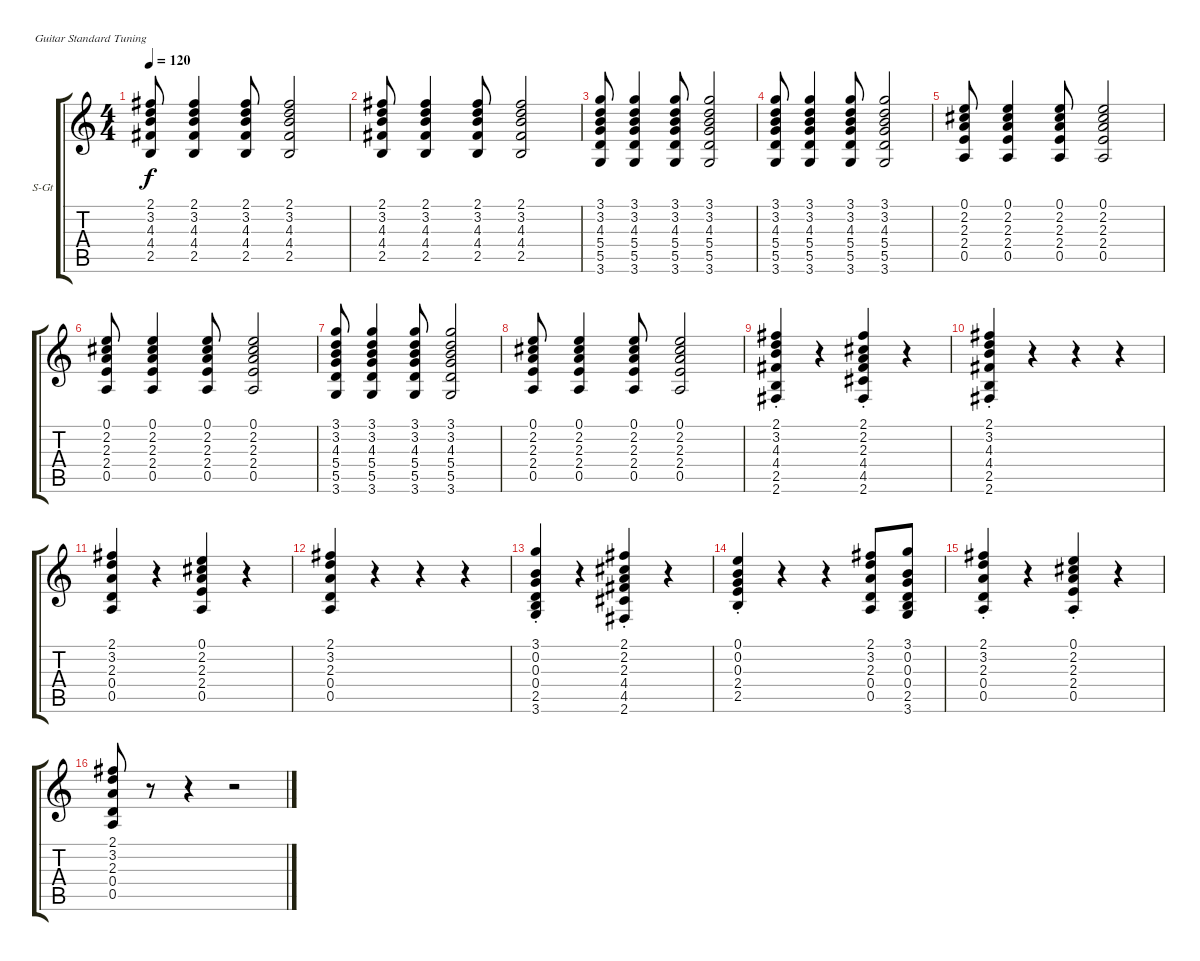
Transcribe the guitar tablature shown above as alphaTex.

\defaultSystemsLayout 4
\bracketExtendMode groupsimilarinstruments
\firstSystemTrackNameOrientation horizontal
\otherSystemsTrackNameOrientation horizontal
\track ("Steel Guitar" "S-Gt") {instrument acousticguitarsteel}
\staff {score tabs}
\tuning (E4 B3 G3 D3 A2 E2)
\ts (4 4)
\tempo 120
\clef g2
\ks c
(2.1 3.2 4.3 4.4 2.5).8{dy f} (2.1 3.2 4.3 4.4 2.5).4 (2.1 3.2 4.3 4.4 2.5).8 (2.1 3.2 4.3 4.4 2.5).2 |
(2.1 3.2 4.3 4.4 2.5).8 (2.1 3.2 4.3 4.4 2.5).4 (2.1 3.2 4.3 4.4 2.5).8 (2.1 3.2 4.3 4.4 2.5).2 |
(3.1 3.2 4.3 5.4 5.5 3.6).8 (3.1 3.2 4.3 5.4 5.5 3.6).4 (3.1 3.2 4.3 5.4 5.5 3.6).8 (3.1 3.2 4.3 5.4 5.5 3.6).2 |
(3.1 3.2 4.3 5.4 5.5 3.6).8 (3.1 3.2 4.3 5.4 5.5 3.6).4 (3.1 3.2 4.3 5.4 5.5 3.6).8 (3.1 3.2 4.3 5.4 5.5 3.6).2 |
(0.1 2.2 2.3 2.4 0.5).8 (0.1 2.2 2.3 2.4 0.5).4 (0.1 2.2 2.3 2.4 0.5).8 (0.1 2.2 2.3 2.4 0.5).2 |
(0.1 2.2 2.3 2.4 0.5).8 (0.1 2.2 2.3 2.4 0.5).4 (0.1 2.2 2.3 2.4 0.5).8 (0.1 2.2 2.3 2.4 0.5).2 |
(3.1 3.2 4.3 5.4 5.5 3.6).8 (3.1 3.2 4.3 5.4 5.5 3.6).4 (3.1 3.2 4.3 5.4 5.5 3.6).8 (3.1 3.2 4.3 5.4 5.5 3.6).2 |
(0.1 2.2 2.3 2.4 0.5).8 (0.1 2.2 2.3 2.4 0.5).4 (0.1 2.2 2.3 2.4 0.5).8 (0.1 2.2 2.3 2.4 0.5).2 |
(4.4{st} 2.5{st} 2.1 3.2 4.3 2.6).4 r.4 (4.5{st} 2.6{st} 4.4 2.3 2.2 2.1).4 r.4 |
(4.4{st} 2.5{st} 2.1 3.2 4.3 2.6).4 r.4 r.4 r.4 |
(2.1 3.2 2.3 0.4 0.5).4 r.4 (2.2 2.3 2.4 0.1 0.5).4 r.4 |
(2.1 3.2 2.3 0.4 0.5).4 r.4 r.4 r.4 |
(0.4{st} 2.5{st} 3.1 3.6 0.3 0.2).4 r.4 (4.4{st} 4.5{st} 2.1 2.2 2.3 2.6).4 r.4 |
(2.4{st} 2.5{st} 0.1 0.2 0.3).4 r.4 r.4 (0.4 0.5 2.1 2.3 3.2).8 (0.4 2.5 3.6 3.1 0.2 0.3).8 |
(0.4{st} 0.5{st} 2.1 3.2 2.3).4 r.4 (0.5{st} 2.2 2.3 2.4 0.1).4 r.4 |
(2.1 3.2 2.3 0.4 0.5).8 r.8 r.4 r.2
